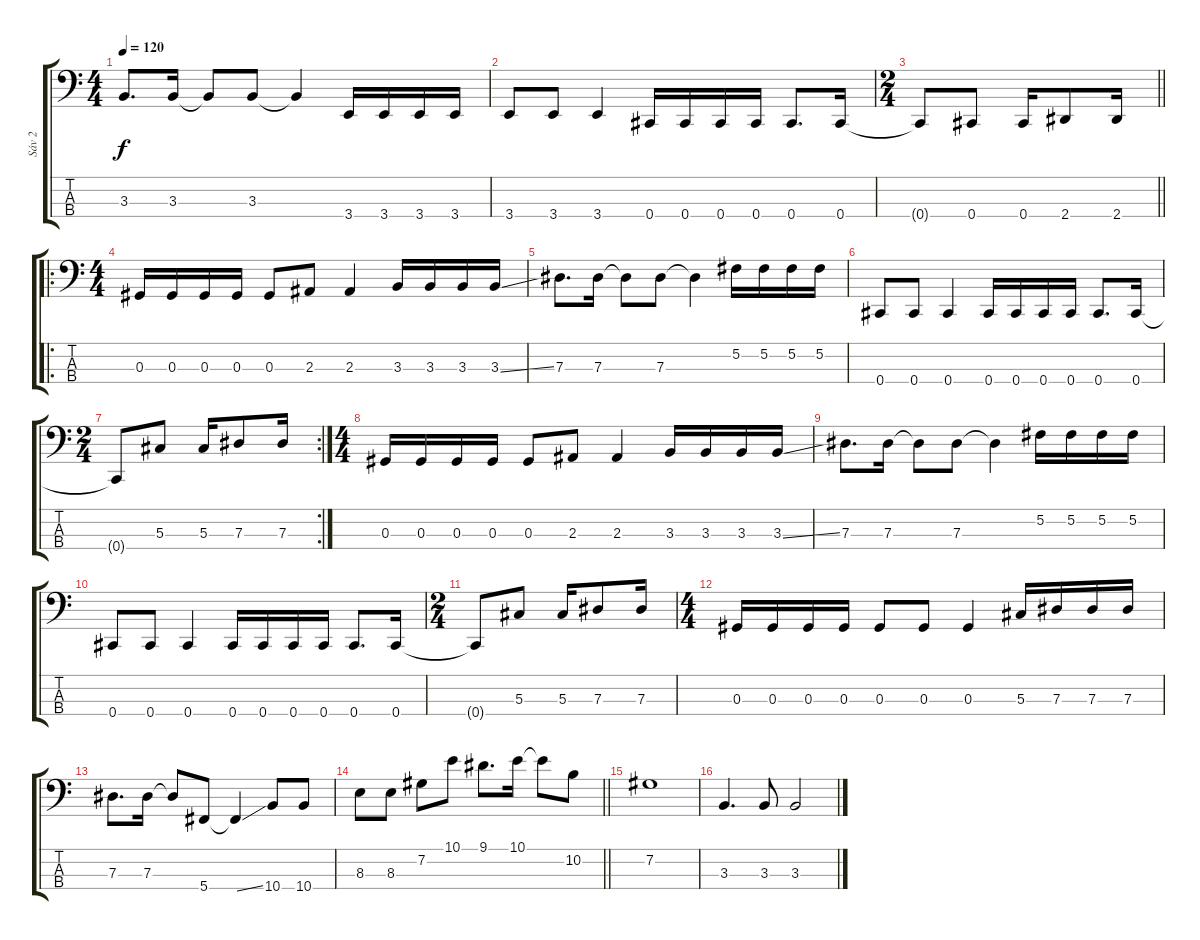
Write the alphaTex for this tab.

\track ("Sáv 2" "Sáv 2") {instrument electricbassfinger}
\staff {score tabs}
\tuning (Gb2 Db2 Ab1 Db1) {hide}
\ts (4 4)
\tempo 120
\clef f4
\ks c
3.3.8{d dy f} 3.3.16 3.3{t}.8 3.3.8 3.3{t}.4 3.4.16 3.4.16 3.4.16 3.4.16 |
3.4.8 3.4.8 3.4.4 0.4.16 0.4.16 0.4.16 0.4.16 0.4.8{d} 0.4.16 |
\ts (2 4)
\barLineRight lightlight
0.4{t}.8 0.4.8 0.4.16 2.4.8 2.4.16 |
\ro
\ts (4 4)
0.3.16 0.3.16 0.3.16 0.3.16 0.3.8 2.3.8 2.3.4 3.3.16 3.3.16 3.3.16 3.3{ss}.16 |
7.3.8{d} 7.3.16 7.3{t}.8 7.3.8 7.3{t}.4 5.2.16 5.2.16 5.2.16 5.2.16 |
0.4.8 0.4.8 0.4.4 0.4.16 0.4.16 0.4.16 0.4.16 0.4.8{d} 0.4.16 |
\rc 2
\ts (2 4)
0.4{t}.8 5.3.8 5.3.16 7.3.8 7.3.16 |
\ts (4 4)
0.3.16 0.3.16 0.3.16 0.3.16 0.3.8 2.3.8 2.3.4 3.3.16 3.3.16 3.3.16 3.3{ss}.16 |
7.3.8{d} 7.3.16 7.3{t}.8 7.3.8 7.3{t}.4 5.2.16 5.2.16 5.2.16 5.2.16 |
0.4.8 0.4.8 0.4.4 0.4.16 0.4.16 0.4.16 0.4.16 0.4.8{d} 0.4.16 |
\ts (2 4)
0.4{t}.8 5.3.8 5.3.16 7.3.8 7.3.16 |
\ts (4 4)
0.3.16 0.3.16 0.3.16 0.3.16 0.3.8 0.3.8 0.3.4 5.3.16 7.3.16 7.3.16 7.3.16 |
7.3.8{d} 7.3.16 7.3{t}.8 5.4.8 5.4{ss t}.4 10.4.8 10.4.8 |
\barLineRight lightlight
8.3.8 8.3.8 7.2.8 10.1.8 9.1.8{d} 10.1.16 10.1{t}.8 10.2.8 |
7.2.1 |
3.3.4{d} 3.3.8 3.3.2
